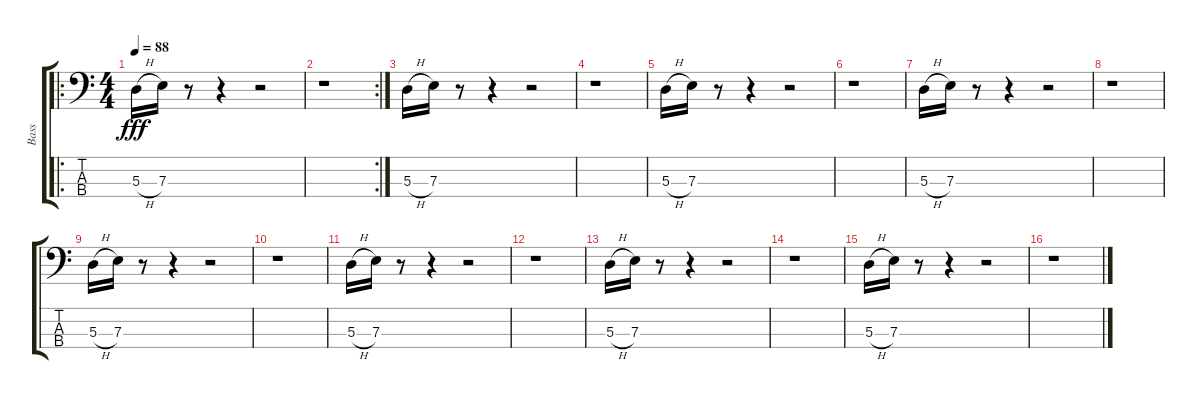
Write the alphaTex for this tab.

\track ("Bass" "Bass") {instrument electricbassfinger}
\staff {score tabs}
\tuning (G2 D2 A1 E1) {hide}
\ro
\ts (4 4)
\tempo 88
\clef f4
\ks c
5.3{h}.16{dy fff} 7.3.16 r.8 r.4 r.2 |
\rc 2
r.1 |
5.3{h}.16 7.3.16 r.8 r.4 r.2 |
r.1 |
5.3{h}.16 7.3.16 r.8 r.4 r.2 |
r.1 |
5.3{h}.16 7.3.16 r.8 r.4 r.2 |
r.1 |
5.3{h}.16 7.3.16 r.8 r.4 r.2 |
r.1 |
5.3{h}.16 7.3.16 r.8 r.4 r.2 |
r.1 |
5.3{h}.16 7.3.16 r.8 r.4 r.2 |
r.1 |
5.3{h}.16 7.3.16 r.8 r.4 r.2 |
r.1
